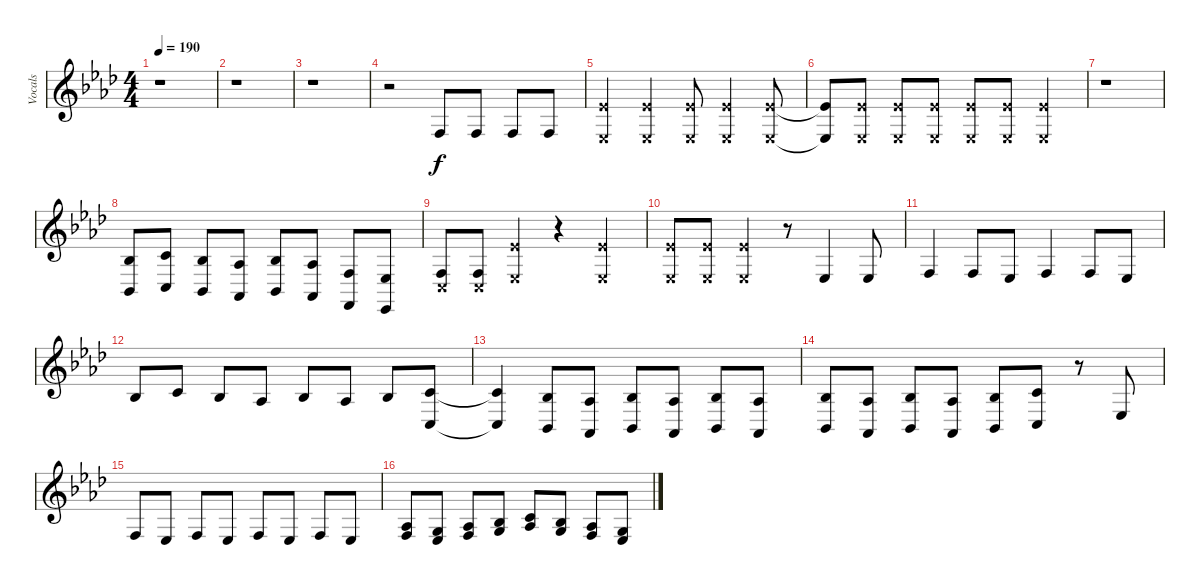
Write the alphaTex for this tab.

\track ("Vocals" "Vocals") {instrument flute}
\staff {score}
\tuning (E4 B3 G3 D3 A2 D2) {hide}
\ts (4 4)
\tempo 190
\clef g2
\ks ab
r.1{dy f} |
r.1 |
r.1 |
r.2 3.4.8 3.4.8 3.4.8 3.4.8 |
(4.2{x} 1.4{x}).4 (4.2{x} 1.4{x}).4 (4.2{x} 1.4{x}).8 (4.2{x} 1.4{x}).4 (4.2{x} 1.4{x}).8 |
(4.2{t} 1.4{t}).8 (4.2{x} 1.4{x}).8 (4.2{x} 1.4{x}).8 (4.2{x} 1.4{x}).8 (4.2{x} 1.4{x}).8 (4.2{x} 1.4{x}).8 (4.2{x} 1.4{x}).4 |
r.1 |
(3.3 1.5).8 (1.2 3.5).8 (3.3 1.5).8 (1.3 6.6).8 (3.3 1.5).8 (1.3 6.6).8 (3.4 3.6).8 (1.4 1.6).8 |
(3.4 3.5{x}).8 (3.4 3.5{x}).8 (4.2{x} 1.4{x}).4 r.4 (4.2{x} 1.4{x}).4 |
(4.2{x} 1.4{x}).8 (4.2{x} 1.4{x}).8 (4.2{x} 1.4{x}).4 r.8 1.4.4 1.4.8 |
3.4.4 3.4.8 1.4.8 3.4.4 3.4.8 1.4.8 |
3.3.8 1.2.8 3.3.8 1.3.8 3.3.8 1.3.8 3.3.8 (1.2 3.5).8 |
(1.2{t} 3.5{t}).4 (3.3 1.5).8 (1.3 6.6).8 (3.3 1.5).8 (1.3 6.6).8 (3.3 1.5).8 (1.3 6.6).8 |
(3.3 1.5).8 (1.3 6.6).8 (3.3 1.5).8 (1.3 6.6).8 (3.3 1.5).8 (1.2 3.5).8 r.8 1.4.8 |
3.4.8 1.4.8 3.4.8 1.4.8 3.4.8 1.4.8 3.4.8 1.4.8 |
(1.3 3.4).8 (0.3 1.4).8 (1.3 3.4).8 (0.3 8.4).8 (1.2 1.3).8 (3.3 5.4).8 (1.3 3.4).8 (0.3 1.4).8
